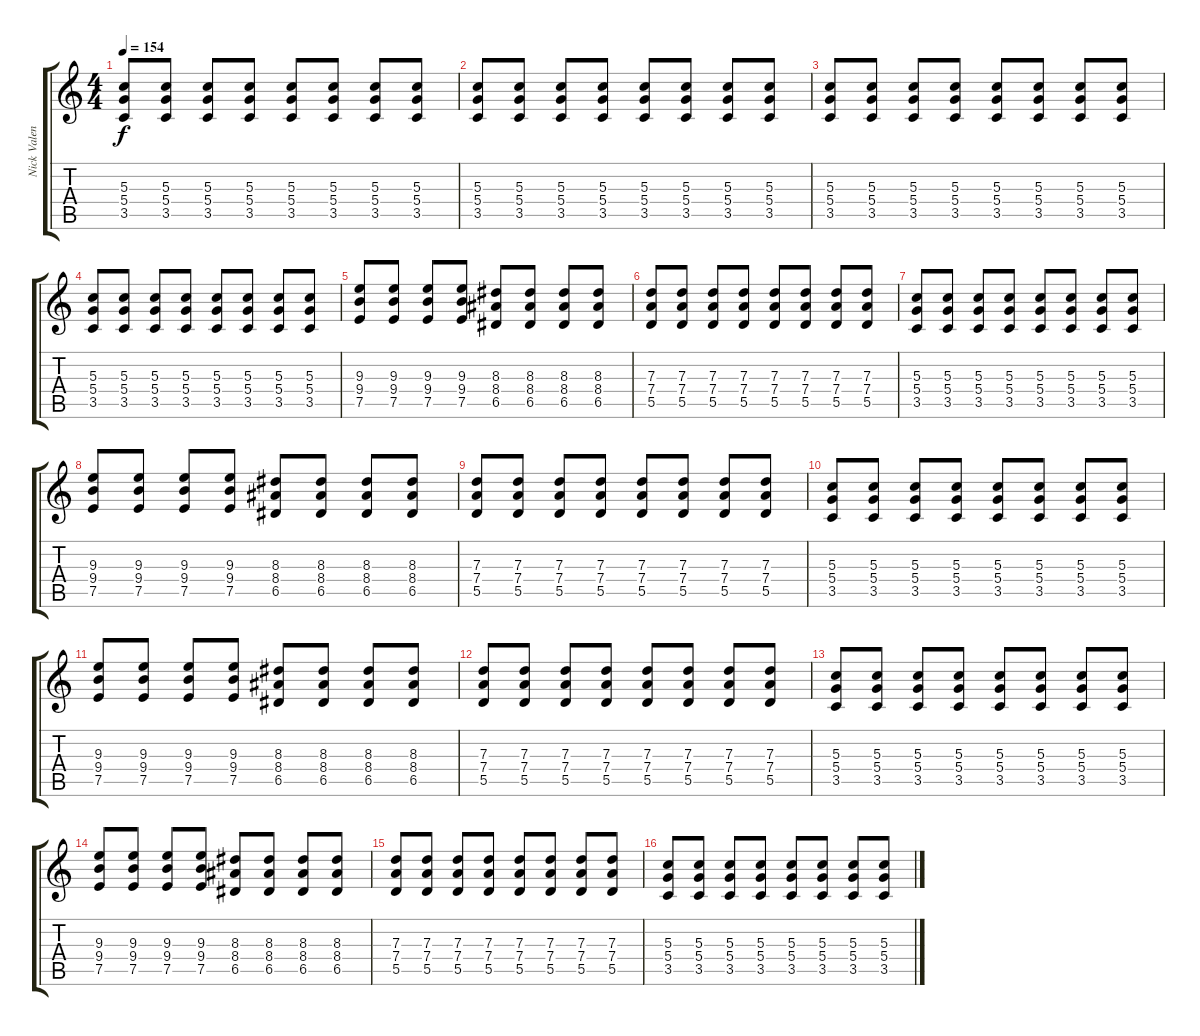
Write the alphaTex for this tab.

\track ("Nick Valensi" "Nick Valen") {instrument distortionguitar}
\staff {score tabs}
\tuning (E4 B3 G3 D3 A2 E2) {hide}
\ts (4 4)
\tempo 154
\clef g2
\ks c
(5.3 5.4 3.5).8{dy f} (5.3 5.4 3.5).8 (5.3 5.4 3.5).8 (5.3 5.4 3.5).8 (5.3 5.4 3.5).8 (5.3 5.4 3.5).8 (5.3 5.4 3.5).8 (5.3 5.4 3.5).8 |
(5.3 5.4 3.5).8 (5.3 5.4 3.5).8 (5.3 5.4 3.5).8 (5.3 5.4 3.5).8 (5.3 5.4 3.5).8 (5.3 5.4 3.5).8 (5.3 5.4 3.5).8 (5.3 5.4 3.5).8 |
(5.3 5.4 3.5).8 (5.3 5.4 3.5).8 (5.3 5.4 3.5).8 (5.3 5.4 3.5).8 (5.3 5.4 3.5).8 (5.3 5.4 3.5).8 (5.3 5.4 3.5).8 (5.3 5.4 3.5).8 |
(5.3 5.4 3.5).8 (5.3 5.4 3.5).8 (5.3 5.4 3.5).8 (5.3 5.4 3.5).8 (5.3 5.4 3.5).8 (5.3 5.4 3.5).8 (5.3 5.4 3.5).8 (5.3 5.4 3.5).8 |
(9.3 9.4 7.5).8 (9.3 9.4 7.5).8 (9.3 9.4 7.5).8 (9.3 9.4 7.5).8 (8.3 8.4 6.5).8 (8.3 8.4 6.5).8 (8.3 8.4 6.5).8 (8.3 8.4 6.5).8 |
(7.3 7.4 5.5).8 (7.3 7.4 5.5).8 (7.3 7.4 5.5).8 (7.3 7.4 5.5).8 (7.3 7.4 5.5).8 (7.3 7.4 5.5).8 (7.3 7.4 5.5).8 (7.3 7.4 5.5).8 |
(5.3 5.4 3.5).8 (5.3 5.4 3.5).8 (5.3 5.4 3.5).8 (5.3 5.4 3.5).8 (5.3 5.4 3.5).8 (5.3 5.4 3.5).8 (5.3 5.4 3.5).8 (5.3 5.4 3.5).8 |
(9.3 9.4 7.5).8 (9.3 9.4 7.5).8 (9.3 9.4 7.5).8 (9.3 9.4 7.5).8 (8.3 8.4 6.5).8 (8.3 8.4 6.5).8 (8.3 8.4 6.5).8 (8.3 8.4 6.5).8 |
(7.3 7.4 5.5).8 (7.3 7.4 5.5).8 (7.3 7.4 5.5).8 (7.3 7.4 5.5).8 (7.3 7.4 5.5).8 (7.3 7.4 5.5).8 (7.3 7.4 5.5).8 (7.3 7.4 5.5).8 |
(5.3 5.4 3.5).8 (5.3 5.4 3.5).8 (5.3 5.4 3.5).8 (5.3 5.4 3.5).8 (5.3 5.4 3.5).8 (5.3 5.4 3.5).8 (5.3 5.4 3.5).8 (5.3 5.4 3.5).8 |
(9.3 9.4 7.5).8 (9.3 9.4 7.5).8 (9.3 9.4 7.5).8 (9.3 9.4 7.5).8 (8.3 8.4 6.5).8 (8.3 8.4 6.5).8 (8.3 8.4 6.5).8 (8.3 8.4 6.5).8 |
(7.3 7.4 5.5).8 (7.3 7.4 5.5).8 (7.3 7.4 5.5).8 (7.3 7.4 5.5).8 (7.3 7.4 5.5).8 (7.3 7.4 5.5).8 (7.3 7.4 5.5).8 (7.3 7.4 5.5).8 |
(5.3 5.4 3.5).8 (5.3 5.4 3.5).8 (5.3 5.4 3.5).8 (5.3 5.4 3.5).8 (5.3 5.4 3.5).8 (5.3 5.4 3.5).8 (5.3 5.4 3.5).8 (5.3 5.4 3.5).8 |
(9.3 9.4 7.5).8 (9.3 9.4 7.5).8 (9.3 9.4 7.5).8 (9.3 9.4 7.5).8 (8.3 8.4 6.5).8 (8.3 8.4 6.5).8 (8.3 8.4 6.5).8 (8.3 8.4 6.5).8 |
(7.3 7.4 5.5).8 (7.3 7.4 5.5).8 (7.3 7.4 5.5).8 (7.3 7.4 5.5).8 (7.3 7.4 5.5).8 (7.3 7.4 5.5).8 (7.3 7.4 5.5).8 (7.3 7.4 5.5).8 |
(5.3 5.4 3.5).8 (5.3 5.4 3.5).8 (5.3 5.4 3.5).8 (5.3 5.4 3.5).8 (5.3 5.4 3.5).8 (5.3 5.4 3.5).8 (5.3 5.4 3.5).8 (5.3 5.4 3.5).8
